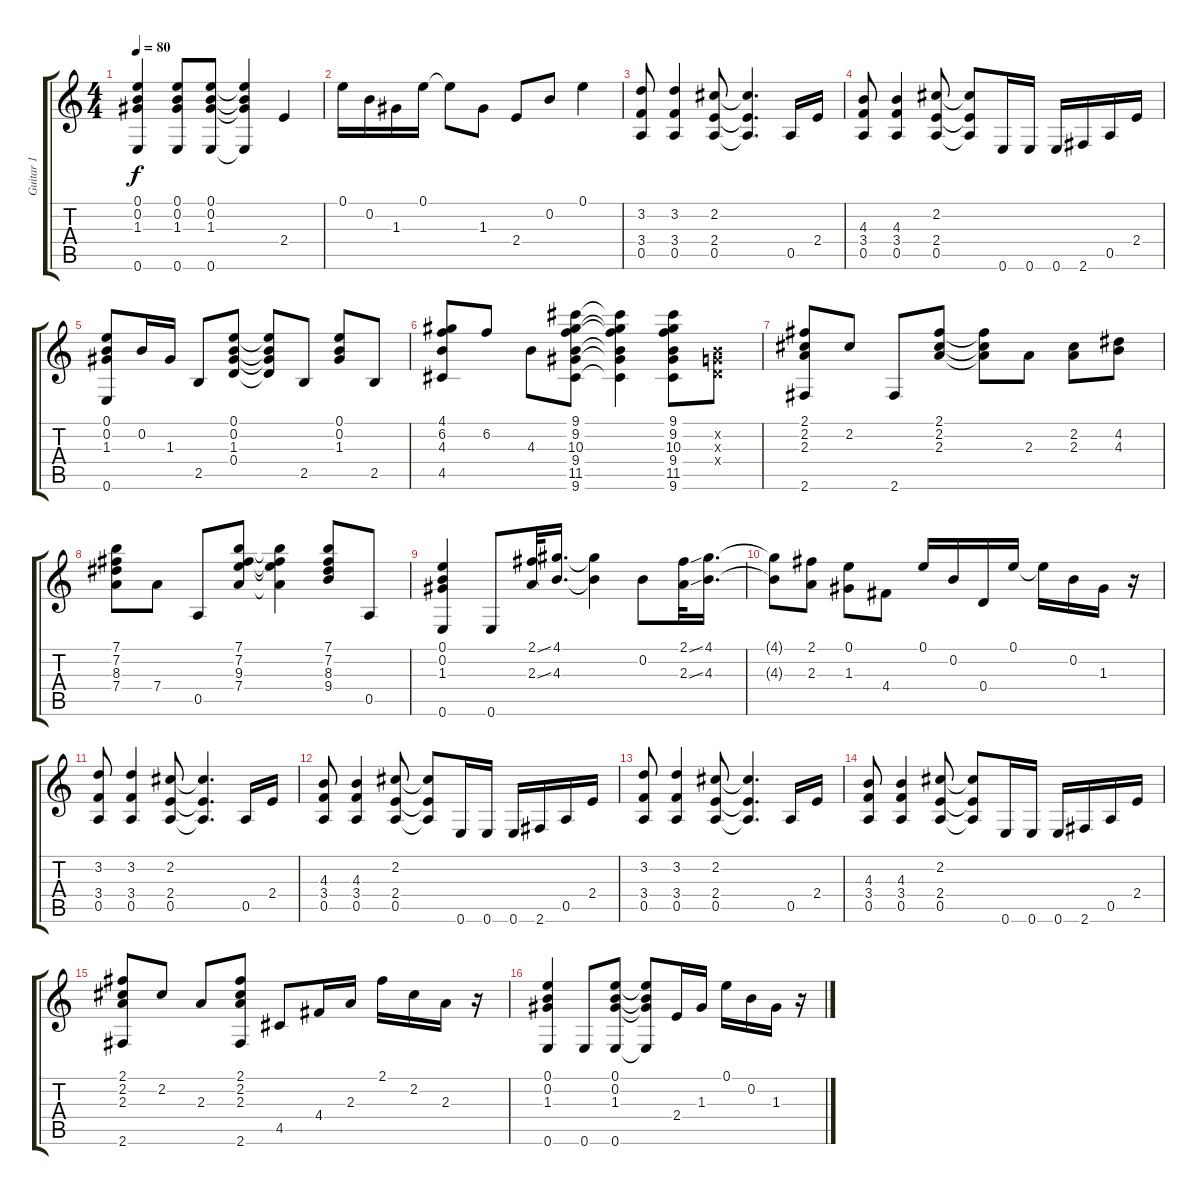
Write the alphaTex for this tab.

\track ("Guitar 1" "Guitar 1") {instrument acousticguitarsteel}
\staff {score tabs}
\tuning (E4 B3 G3 D3 A2 E2) {hide}
\ts (4 4)
\tempo 80
\clef g2
\ks c
(0.1 0.2 1.3 0.6).4{dy f} (0.1 0.2 1.3 0.6).8 (0.1 0.2 1.3 0.6).8 (0.1{t} 0.2{t} 1.3{t} 0.6{t}).4 2.4.4 |
0.1.16 0.2.16 1.3.16 0.1.16 0.1{t}.8 1.3.8 2.4.8 0.2.8 0.1.4 |
(3.2 3.4 0.5).8 (3.2 3.4 0.5).4 (2.2 2.4 0.5).8 (2.2{t} 2.4{t} 0.5{t}).4{d} 0.5.16 2.4.16 |
(4.3 3.4 0.5).8 (4.3 3.4 0.5).4 (2.2 2.4 0.5).8 (2.2{t} 2.4{t} 0.5{t}).8 0.6.16 0.6.16 0.6.16 2.6.16 0.5.16 2.4.16 |
(0.1 0.2 1.3 0.6).8 0.2.16 1.3.16 2.5.8 (0.1 0.2 1.3 0.4).8 (0.1{t} 0.2{t} 1.3{t} 0.4{t}).8 2.5.8 (0.1 0.2 1.3).8 2.5.8 |
(4.1 6.2 4.3 4.5).8 6.2.8 4.3.8 (9.1 9.2 10.3 9.4 11.5 9.6).8 (9.1{t} 9.2{t} 10.3{t} 9.4{t} 11.5{t} 9.6{t}).4 (9.1 9.2 10.3 9.4 11.5 9.6).8 (0.2{x} 0.3{x} 0.4{x}).8 |
(2.1 2.2 2.3 2.6).8 2.2.8 2.6.8 (2.1 2.2 2.3).8 (2.1{t} 2.2{t} 2.3{t}).8 2.3.8 (2.2 2.3).8 (4.2 4.3).8 |
(7.1 7.2 8.3 7.4).8 7.4.8 0.5.8 (7.1 7.2 9.3 7.4).8 (7.1{t} 7.2{t} 9.3{t} 7.4{t}).4 (7.1 7.2 8.3 9.4).8 0.5.8 |
(0.1 0.2 1.3 0.6).4 0.6.8 (2.1{ss} 2.3{ss}).32 (4.1 4.3).16{d} (4.1{t} 4.3{t}).4 0.2.8 (2.1{ss} 2.3{ss}).32 (4.1 4.3).16{d} |
(4.1{t} 4.3{t}).8 (2.1 2.3).8 (0.1 1.3).8 4.4.8 0.1.16 0.2.16 0.4.16 0.1.16 0.1{t}.16 0.2.16 1.3.16 r.16 |
(3.2 3.4 0.5).8 (3.2 3.4 0.5).4 (2.2 2.4 0.5).8 (2.2{t} 2.4{t} 0.5{t}).4{d} 0.5.16 2.4.16 |
(4.3 3.4 0.5).8 (4.3 3.4 0.5).4 (2.2 2.4 0.5).8 (2.2{t} 2.4{t} 0.5{t}).8 0.6.16 0.6.16 0.6.16 2.6.16 0.5.16 2.4.16 |
(3.2 3.4 0.5).8 (3.2 3.4 0.5).4 (2.2 2.4 0.5).8 (2.2{t} 2.4{t} 0.5{t}).4{d} 0.5.16 2.4.16 |
(4.3 3.4 0.5).8 (4.3 3.4 0.5).4 (2.2 2.4 0.5).8 (2.2{t} 2.4{t} 0.5{t}).8 0.6.16 0.6.16 0.6.16 2.6.16 0.5.16 2.4.16 |
(2.1 2.2 2.3 2.6).8 2.2.8 2.3.8 (2.1 2.2 2.3 2.6).8 4.5.8 4.4.16 2.3.16 2.1.16 2.2.16 2.3.16 r.16 |
(0.1 0.2 1.3 0.6).4 0.6.8 (0.1 0.2 1.3 0.6).8 (0.1{t} 0.2{t} 1.3{t} 0.6{t}).8 2.4.16 1.3.16 0.1.16 0.2.16 1.3.16 r.16
